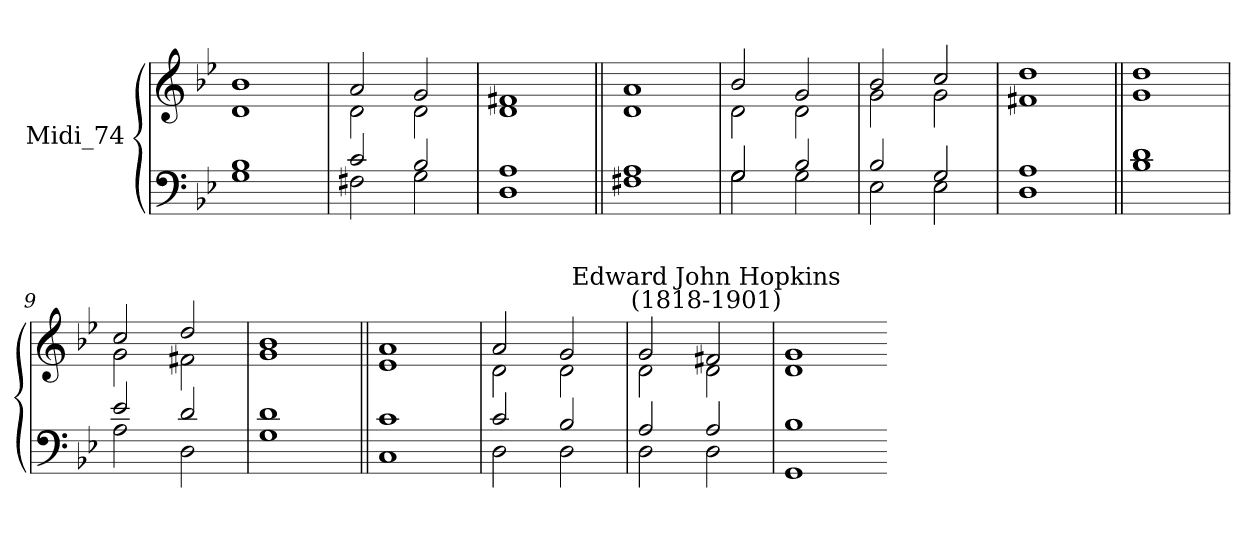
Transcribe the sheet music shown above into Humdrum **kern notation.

**kern	**kern
*part2	*part1
*staff2	*staff1
*I"Midi_74	*
*clefF4	*clefG2
*k[b-e-]	*k[b-e-]
*B-:	*B-:
=1	=1
*^	*^
1B-/	1G\	1b-/	1d\
=2	=2	=2	=2
2c/	2F#X\	2a/	2d\
2B-/	2G\	2g/	2d\
=3	=3	=3	=3
1A/	1D\	1f#X/	1d\
=4||	=4||	=4||	=4||
1A/	1F#X\	1a/	1d\
=5	=5	=5	=5
2G/	2G\	2b-/	2d\
2B-/	2G\	2g/	2d\
=6	=6	=6	=6
2B-/	2E-\	2b-/	2g\
2G/	2E-\	2cc/	2g\
=7	=7	=7	=7
1A/	1D\	1dd/	1f#X\
=8||	=8||	=8||	=8||
1d/	1B-\	1dd/	1g\
=9	=9	=9	=9
2e-/	2A\	2cc/	2g\
2d/	2D\	2dd/	2f#X\
=10	=10	=10	=10
1d/	1G\	1b-/	1g\
=11||	=11||	=11||	=11||
1c/	1C\	1a/	1e-\
=12	=12	=12	=12
2c/	2D\	2a/	2d\
2B-/	2D\	2g/	2d\
=13	=13	=13	=13
2A/	2D\	2g/	2d\
!	!	!LO:TX:a:cj:t=Edward John Hopkins\n(1818-1901)	!
2A/	2D\	2f#X/	2d\
=14	=14	=14	=14
1B-/	1GG\	1g/	1d\
*v	*v	*	*
*	*v	*v
=-	=-
*-	*-
